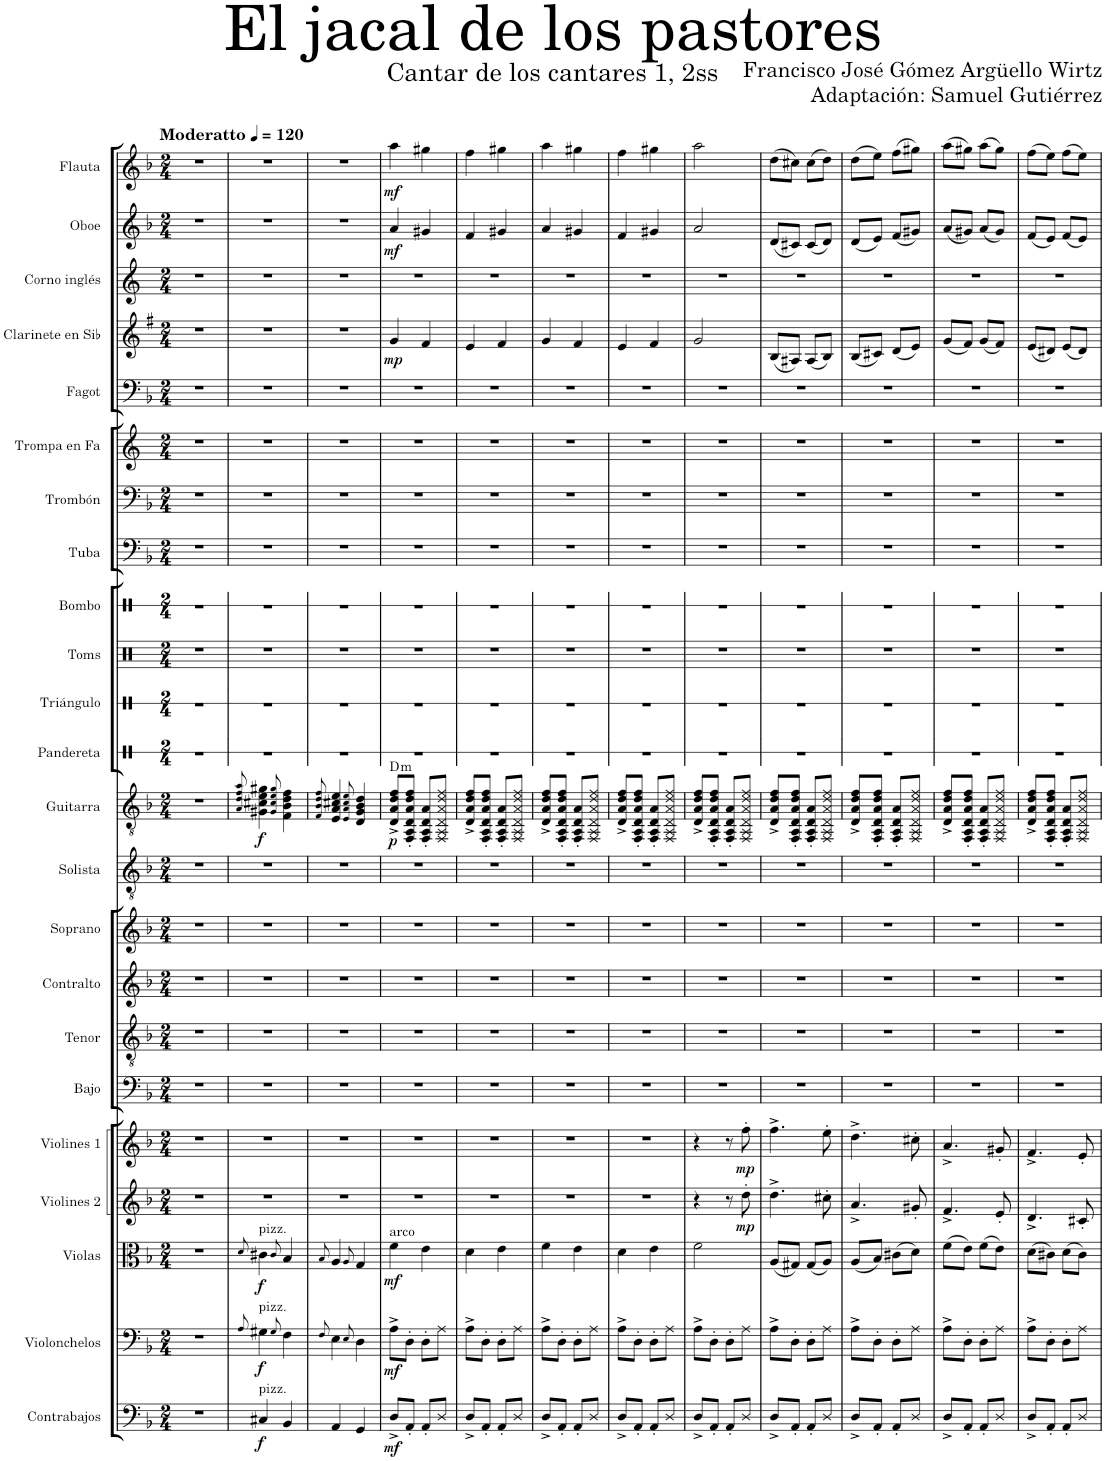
**kern	**dynam	**kern	**dynam	**kern	**dynam	**kern	**dynam	**kern	**dynam	**kern	**kern	**kern	**kern	**kern	**kern	**dynam	**harte	**kern	**kern	**kern	**kern	**kern	**kern	**kern	**kern	**kern	**dynam	**kern	**kern	**dynam	**kern	**dynam
*part23	*part23	*part22	*part22	*part21	*part21	*part20	*part20	*part19	*part19	*part18	*part17	*part16	*part15	*part14	*part13	*part13	*part13	*part12	*part11	*part10	*part9	*part8	*part7	*part6	*part5	*part4	*part4	*part3	*part2	*part2	*part1	*part1
*staff23	*staff23	*staff22	*staff22	*staff21	*staff21	*staff20	*staff20	*staff19	*staff19	*staff18	*staff17	*staff16	*staff15	*staff14	*staff13	*staff13	*	*staff12	*staff11	*staff10	*staff9	*staff8	*staff7	*staff6	*staff5	*staff4	*staff4	*staff3	*staff2	*staff2	*staff1	*staff1
*I"Contrabajos	*	*I"Violonchelos	*	*I"Violas	*	*I"Violines 2	*	*I"Violines 1	*	*I"Bajo	*I"Tenor	*I"Contralto	*I"Soprano	*I"Solista	*I"Guitarra	*	*	*I"Pandereta	*I"Triángulo	*I"Toms	*I"Bombo	*I"Tuba	*I"Trombón	*I"Trompa en Fa	*I"Fagot	*I"Clarinete en Sib	*	*I"Corno inglés	*I"Oboe	*	*I"Flauta	*
*I'Cbs.	*	*I'Vcs.	*	*I'Vlas.	*	*I'Vlns. 2	*	*I'Vlns. 1	*	*I'B.	*I'T.	*I'C.	*I'S.	*I'Sl.	*I'Guit.	*	*	*I'Pdta.	*	*I'Toms	*I'Bmb.	*I'Tba.	*I'Tbn.	*	*I'Fg.	*I'Cl. en Sib	*	*I'Cor. Ingl.	*I'Ob.	*	*I'Fl.	*
*	*	*	*	*	*	*	*	*	*	*	*	*	*	*	*	*	*	*stria1	*stria1	*	*stria1	*	*	*	*	*	*	*	*	*	*	*
*clefF4	*	*clefF4	*	*clefC3	*	*clefG2	*	*clefG2	*	*clefF4	*clefGv2	*clefG2	*clefG2	*clefGv2	*clefGv2	*	*	*clefX	*clefX	*clefX	*clefX	*clefF4	*clefF4	*clefG2	*clefF4	*clefG2	*	*clefG2	*clefG2	*	*clefG2	*
*Trd7c12	*	*	*	*	*	*	*	*	*	*	*	*	*	*	*	*	*	*	*	*	*	*	*	*Trd4c7	*	*Trd1c2	*	*Trd4c7	*	*	*	*
*k[b-]	*	*k[b-]	*	*k[b-]	*	*k[b-]	*	*k[b-]	*	*k[b-]	*k[b-]	*k[b-]	*k[b-]	*k[b-]	*k[b-]	*	*	*k[]	*k[]	*k[]	*k[]	*k[b-]	*k[b-]	*k[]	*k[b-]	*k[f#]	*	*k[]	*k[b-]	*	*k[b-]	*
*M2/4	*	*M2/4	*	*M2/4	*	*M2/4	*	*M2/4	*	*M2/4	*M2/4	*M2/4	*M2/4	*M2/4	*M2/4	*	*	*M2/4	*M2/4	*M2/4	*M2/4	*M2/4	*M2/4	*M2/4	*M2/4	*M2/4	*	*M2/4	*M2/4	*	*M2/4	*
*MM120	*	*MM120	*	*MM120	*	*MM120	*	*MM120	*	*MM120	*MM120	*MM120	*MM120	*MM120	*MM120	*	*	*MM120	*MM120	*MM120	*MM120	*MM120	*MM120	*MM120	*MM120	*MM120	*	*MM120	*MM120	*	*MM120	*
=1	=1	=1	=1	=1	=1	=1	=1	=1	=1	=1	=1	=1	=1	=1	=1	=1	=1	=1	=1	=1	=1	=1	=1	=1	=1	=1	=1	=1	=1	=1	=1	=1
!	!	!	!	!	!	!	!	!	!	!	!	!	!	!	!	!	!	!	!	!	!	!	!	!	!	!	!	!	!	!	!LO:TX:a:B:t=Moderatto	!
2r	.	2r	.	2r	.	2r	.	2r	.	2r	2r	2r	2r	2r	2r	.	.	2r	2r	2r	2r	2r	2r	2r	2r	2r	.	2r	2r	.	2r	.
=2	=2	=2	=2	=2	=2	=2	=2	=2	=2	=2	=2	=2	=2	=2	=2	=2	=2	=2	=2	=2	=2	=2	=2	=2	=2	=2	=2	=2	=2	=2	=2	=2
.	.	8qA/	.	8qd/	.	.	.	.	.	.	.	.	.	.	8qA/ 8qd/ 8qf/ 8qa/	.	.	.	.	.	.	.	.	.	.	.	.	.	.	.	.	.
!	!	!	!	!LO:TX:a:t=pizz.	!	!	!	!	!	!	!	!	!	!	!	!	!	!	!	!	!	!	!	!	!	!	!	!	!	!	!	!
!	!	!LO:TX:a:t=pizz.	!	!	!	!	!	!	!	!	!	!	!	!	!	!	!	!	!	!	!	!	!	!	!	!	!	!	!	!	!	!
!LO:TX:a:t=pizz.	!	!	!	!	!	!	!	!	!	!	!	!	!	!	!	!	!	!	!	!	!	!	!	!	!	!	!	!	!	!	!	!
!	!LO:DY:b	!	!LO:DY:b	!	!LO:DY:b	!	!	!	!	!	!	!	!	!	!	!LO:DY:b	!	!	!	!	!	!	!	!	!	!	!	!	!	!	!	!
4C#X/	f	4G#X\	f	4c#X\	f	2r	.	2r	.	2r	2r	2r	2r	2r	4G#X\ 4c#X\ 4e\ 4g#X\	f	.	2r	2r	2r	2r	2r	2r	2r	2r	2r	.	2r	2r	.	2r	.
.	.	8qG#/	.	8qc#/	.	.	.	.	.	.	.	.	.	.	8qG#/ 8qc#/ 8qe/ 8qg#/	.	.	.	.	.	.	.	.	.	.	.	.	.	.	.	.	.
4BB-/	.	4F\	.	4B-/	.	.	.	.	.	.	.	.	.	.	4F\ 4B-\ 4d\ 4f\	.	.	.	.	.	.	.	.	.	.	.	.	.	.	.	.	.
=3	=3	=3	=3	=3	=3	=3	=3	=3	=3	=3	=3	=3	=3	=3	=3	=3	=3	=3	=3	=3	=3	=3	=3	=3	=3	=3	=3	=3	=3	=3	=3	=3
.	.	8qF/	.	8qB-/	.	.	.	.	.	.	.	.	.	.	8qF/ 8qB-/ 8qd/ 8qf/	.	.	.	.	.	.	.	.	.	.	.	.	.	.	.	.	.
4AA/	.	4E\	.	4A/	.	2r	.	2r	.	2r	2r	2r	2r	2r	4E/ 4A/ 4c#X/ 4e/	.	.	2r	2r	2r	2r	2r	2r	2r	2r	2r	.	2r	2r	.	2r	.
.	.	8qE/	.	8qA/	.	.	.	.	.	.	.	.	.	.	8qE/ 8qA/ 8qc#/ 8qe/	.	.	.	.	.	.	.	.	.	.	.	.	.	.	.	.	.
4GG/	.	4D\	.	4G/	.	.	.	.	.	.	.	.	.	.	4D/ 4G/ 4B-/ 4d/	.	.	.	.	.	.	.	.	.	.	.	.	.	.	.	.	.
=4	=4	=4	=4	=4	=4	=4	=4	=4	=4	=4	=4	=4	=4	=4	=4	=4	=4	=4	=4	=4	=4	=4	=4	=4	=4	=4	=4	=4	=4	=4	=4	=4
!	!	!	!	!LO:TX:a:t=arco	!	!	!	!	!	!	!	!	!	!	!	!	!	!	!	!	!	!	!	!	!	!	!	!	!	!	!	!
!	!LO:DY:b	!	!LO:DY:b	!	!LO:DY:b	!	!	!	!	!	!	!	!	!	!	!LO:DY:b	!LO:H:kt=m	!	!	!	!	!	!	!	!	!	!LO:DY:b	!	!	!LO:DY:b	!	!LO:DY:b
8D^/L	mf	8A^\L	mf	4f\	mf	2r	.	2r	.	2r	2r	2r	2r	2r	8D/^ 8A/^ 8d/^ 8f/^L	p	D:min	2r	2r	2r	2r	2r	2r	2r	2r	4g/	mp	2r	4a/	mf	4aa\	mf
8AA'/J	.	8D'\J	.	.	.	.	.	.	.	.	.	.	.	.	8FF/' 8AA/' 8D/' 8A/' 8d/' 8f/'J	.	.	.	.	.	.	.	.	.	.	.	.	.	.	.	.	.
8AA'/L	.	8D'\L	.	4e\	.	.	.	.	.	.	.	.	.	.	8FF/' 8AA/' 8D/' 8A/'L	.	.	.	.	.	.	.	.	.	.	4f#/	.	.	4g#X/	.	4gg#X\	.
8D/J	.	8A\J	.	.	.	.	.	.	.	.	.	.	.	.	8FF/ 8AA/ 8D/ 8A/ 8d/ 8f/J	.	.	.	.	.	.	.	.	.	.	.	.	.	.	.	.	.
=5	=5	=5	=5	=5	=5	=5	=5	=5	=5	=5	=5	=5	=5	=5	=5	=5	=5	=5	=5	=5	=5	=5	=5	=5	=5	=5	=5	=5	=5	=5	=5	=5
8D^/L	.	8A^\L	.	4d\	.	2r	.	2r	.	2r	2r	2r	2r	2r	8D/^ 8A/^ 8d/^ 8f/^L	.	.	2r	2r	2r	2r	2r	2r	2r	2r	4e/	.	2r	4f/	.	4ff\	.
8AA'/J	.	8D'\J	.	.	.	.	.	.	.	.	.	.	.	.	8FF/' 8AA/' 8D/' 8A/' 8d/' 8f/'J	.	.	.	.	.	.	.	.	.	.	.	.	.	.	.	.	.
8AA'/L	.	8D'\L	.	4e\	.	.	.	.	.	.	.	.	.	.	8FF/' 8AA/' 8D/' 8A/'L	.	.	.	.	.	.	.	.	.	.	4f#/	.	.	4g#X/	.	4gg#X\	.
8D/J	.	8A\J	.	.	.	.	.	.	.	.	.	.	.	.	8FF/ 8AA/ 8D/ 8A/ 8d/ 8f/J	.	.	.	.	.	.	.	.	.	.	.	.	.	.	.	.	.
=6	=6	=6	=6	=6	=6	=6	=6	=6	=6	=6	=6	=6	=6	=6	=6	=6	=6	=6	=6	=6	=6	=6	=6	=6	=6	=6	=6	=6	=6	=6	=6	=6
8D^/L	.	8A^\L	.	4f\	.	2r	.	2r	.	2r	2r	2r	2r	2r	8D/^ 8A/^ 8d/^ 8f/^L	.	.	2r	2r	2r	2r	2r	2r	2r	2r	4g/	.	2r	4a/	.	4aa\	.
8AA'/J	.	8D'\J	.	.	.	.	.	.	.	.	.	.	.	.	8FF/' 8AA/' 8D/' 8A/' 8d/' 8f/'J	.	.	.	.	.	.	.	.	.	.	.	.	.	.	.	.	.
8AA'/L	.	8D'\L	.	4e\	.	.	.	.	.	.	.	.	.	.	8FF/' 8AA/' 8D/' 8A/'L	.	.	.	.	.	.	.	.	.	.	4f#/	.	.	4g#X/	.	4gg#X\	.
8D/J	.	8A\J	.	.	.	.	.	.	.	.	.	.	.	.	8FF/ 8AA/ 8D/ 8A/ 8d/ 8f/J	.	.	.	.	.	.	.	.	.	.	.	.	.	.	.	.	.
=7	=7	=7	=7	=7	=7	=7	=7	=7	=7	=7	=7	=7	=7	=7	=7	=7	=7	=7	=7	=7	=7	=7	=7	=7	=7	=7	=7	=7	=7	=7	=7	=7
8D^/L	.	8A^\L	.	4d\	.	2r	.	2r	.	2r	2r	2r	2r	2r	8D/^ 8A/^ 8d/^ 8f/^L	.	.	2r	2r	2r	2r	2r	2r	2r	2r	4e/	.	2r	4f/	.	4ff\	.
8AA'/J	.	8D'\J	.	.	.	.	.	.	.	.	.	.	.	.	8FF/' 8AA/' 8D/' 8A/' 8d/' 8f/'J	.	.	.	.	.	.	.	.	.	.	.	.	.	.	.	.	.
8AA'/L	.	8D'\L	.	4e\	.	.	.	.	.	.	.	.	.	.	8FF/' 8AA/' 8D/' 8A/'L	.	.	.	.	.	.	.	.	.	.	4f#/	.	.	4g#X/	.	4gg#X\	.
8D/J	.	8A\J	.	.	.	.	.	.	.	.	.	.	.	.	8FF/ 8AA/ 8D/ 8A/ 8d/ 8f/J	.	.	.	.	.	.	.	.	.	.	.	.	.	.	.	.	.
=8	=8	=8	=8	=8	=8	=8	=8	=8	=8	=8	=8	=8	=8	=8	=8	=8	=8	=8	=8	=8	=8	=8	=8	=8	=8	=8	=8	=8	=8	=8	=8	=8
8D^/L	.	8A^\L	.	2f\	.	4r	.	4r	.	2r	2r	2r	2r	2r	8D/^ 8A/^ 8d/^ 8f/^L	.	.	2r	2r	2r	2r	2r	2r	2r	2r	2g/	.	2r	2a/	.	2aa\	.
8AA'/J	.	8D'\J	.	.	.	.	.	.	.	.	.	.	.	.	8FF/' 8AA/' 8D/' 8A/' 8d/' 8f/'J	.	.	.	.	.	.	.	.	.	.	.	.	.	.	.	.	.
8AA'/L	.	8D'\L	.	.	.	8r	.	8r	.	.	.	.	.	.	8FF/' 8AA/' 8D/' 8A/'L	.	.	.	.	.	.	.	.	.	.	.	.	.	.	.	.	.
!	!	!	!	!	!	!	!LO:DY:b	!	!LO:DY:b	!	!	!	!	!	!	!	!	!	!	!	!	!	!	!	!	!	!	!	!	!	!	!
8D/J	.	8A\J	.	.	.	8dd'\	mp	8ff'\	mp	.	.	.	.	.	8FF/ 8AA/ 8D/ 8A/ 8d/ 8f/J	.	.	.	.	.	.	.	.	.	.	.	.	.	.	.	.	.
=9	=9	=9	=9	=9	=9	=9	=9	=9	=9	=9	=9	=9	=9	=9	=9	=9	=9	=9	=9	=9	=9	=9	=9	=9	=9	=9	=9	=9	=9	=9	=9	=9
8D^/L	.	8A^\L	.	(8A/L	.	4.dd^\	.	4.ff^\	.	2r	2r	2r	2r	2r	8D/^ 8A/^ 8d/^ 8f/^L	.	.	2r	2r	2r	2r	2r	2r	2r	2r	(8B/L	.	2r	(8d/L	.	(8dd\L	.
8AA'/J	.	8D'\J	.	8G#X/J)	.	.	.	.	.	.	.	.	.	.	8FF/' 8AA/' 8D/' 8A/' 8d/' 8f/'J	.	.	.	.	.	.	.	.	.	.	8A#X/J)	.	.	8c#X/J)	.	8cc#X\J)	.
8AA'/L	.	8D'\L	.	(8G#/L	.	.	.	.	.	.	.	.	.	.	8FF/' 8AA/' 8D/' 8A/'L	.	.	.	.	.	.	.	.	.	.	(8A#/L	.	.	(8c#/L	.	(8cc#\L	.
8D/J	.	8A\J	.	8A/J)	.	8cc#X'\	.	8ee'\	.	.	.	.	.	.	8FF/ 8AA/ 8D/ 8A/ 8d/ 8f/J	.	.	.	.	.	.	.	.	.	.	8B/J)	.	.	8d/J)	.	8dd\J)	.
=10	=10	=10	=10	=10	=10	=10	=10	=10	=10	=10	=10	=10	=10	=10	=10	=10	=10	=10	=10	=10	=10	=10	=10	=10	=10	=10	=10	=10	=10	=10	=10	=10
8D^/L	.	8A^\L	.	(8A/L	.	4.a^/	.	4.dd^\	.	2r	2r	2r	2r	2r	8D/^ 8A/^ 8d/^ 8f/^L	.	.	2r	2r	2r	2r	2r	2r	2r	2r	(8B/L	.	2r	(8d/L	.	(8dd\L	.
8AA'/J	.	8D'\J	.	8B-/J)	.	.	.	.	.	.	.	.	.	.	8FF/' 8AA/' 8D/' 8A/' 8d/' 8f/'J	.	.	.	.	.	.	.	.	.	.	8c#X/J)	.	.	8e/J)	.	8ee\J)	.
8AA'/L	.	8D'\L	.	(8c#X\L	.	.	.	.	.	.	.	.	.	.	8FF/' 8AA/' 8D/' 8A/'L	.	.	.	.	.	.	.	.	.	.	(8d/L	.	.	(8f/L	.	(8ff\L	.
8D/J	.	8A\J	.	8d\J)	.	8g#X'/	.	8cc#X'\	.	.	.	.	.	.	8FF/ 8AA/ 8D/ 8A/ 8d/ 8f/J	.	.	.	.	.	.	.	.	.	.	8e/J)	.	.	8g#X/J)	.	8gg#X\J)	.
=11	=11	=11	=11	=11	=11	=11	=11	=11	=11	=11	=11	=11	=11	=11	=11	=11	=11	=11	=11	=11	=11	=11	=11	=11	=11	=11	=11	=11	=11	=11	=11	=11
8D^/L	.	8A^\L	.	(8f\L	.	4.f^/	.	4.a^/	.	2r	2r	2r	2r	2r	8D/^ 8A/^ 8d/^ 8f/^L	.	.	2r	2r	2r	2r	2r	2r	2r	2r	(8g/L	.	2r	(8a/L	.	(8aa\L	.
8AA'/J	.	8D'\J	.	8e\J)	.	.	.	.	.	.	.	.	.	.	8FF/' 8AA/' 8D/' 8A/' 8d/' 8f/'J	.	.	.	.	.	.	.	.	.	.	8f#/J)	.	.	8g#X/J)	.	8gg#X\J)	.
8AA'/L	.	8D'\L	.	(8f\L	.	.	.	.	.	.	.	.	.	.	8FF/' 8AA/' 8D/' 8A/'L	.	.	.	.	.	.	.	.	.	.	(8g/L	.	.	(8a/L	.	(8aa\L	.
8D/J	.	8A\J	.	8e\J)	.	8e'/	.	8g#X'/	.	.	.	.	.	.	8FF/ 8AA/ 8D/ 8A/ 8d/ 8f/J	.	.	.	.	.	.	.	.	.	.	8f#/J)	.	.	8g#/J)	.	8gg#\J)	.
=12	=12	=12	=12	=12	=12	=12	=12	=12	=12	=12	=12	=12	=12	=12	=12	=12	=12	=12	=12	=12	=12	=12	=12	=12	=12	=12	=12	=12	=12	=12	=12	=12
8D^/L	.	8A^\L	.	(8d\L	.	4.d^/	.	4.f^/	.	2r	2r	2r	2r	2r	8D/^ 8A/^ 8d/^ 8f/^L	.	.	2r	2r	2r	2r	2r	2r	2r	2r	(8e/L	.	2r	(8f/L	.	(8ff\L	.
8AA'/J	.	8D'\J	.	8c#X\J)	.	.	.	.	.	.	.	.	.	.	8FF/' 8AA/' 8D/' 8A/' 8d/' 8f/'J	.	.	.	.	.	.	.	.	.	.	8d#X/J)	.	.	8e/J)	.	8ee\J)	.
8AA'/L	.	8D'\L	.	(8d\L	.	.	.	.	.	.	.	.	.	.	8FF/' 8AA/' 8D/' 8A/'L	.	.	.	.	.	.	.	.	.	.	(8e/L	.	.	(8f/L	.	(8ff\L	.
8D/J	.	8A\J	.	8c#\J)	.	8c#X'/	.	8e'/	.	.	.	.	.	.	8FF/ 8AA/ 8D/ 8A/ 8d/ 8f/J	.	.	.	.	.	.	.	.	.	.	8d#/J)	.	.	8e/J)	.	8ee\J)	.
=	=	=	=	=	=	=	=	=	=	=	=	=	=	=	=	=	=	=	=	=	=	=	=	=	=	=	=	=	=	=	=	=
*-	*-	*-	*-	*-	*-	*-	*-	*-	*-	*-	*-	*-	*-	*-	*-	*-	*-	*-	*-	*-	*-	*-	*-	*-	*-	*-	*-	*-	*-	*-	*-	*-
